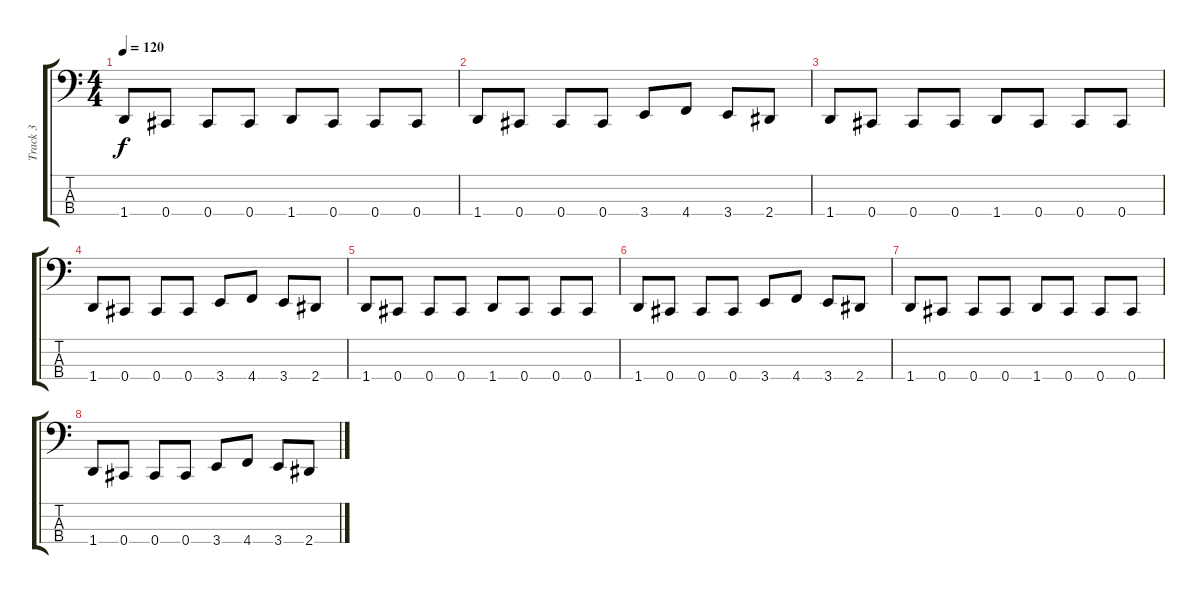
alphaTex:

\track ("Track 3" "Track 3") {instrument electricbassfinger}
\staff {score tabs}
\tuning (Gb2 Db2 Ab1 Db1) {hide}
\ts (4 4)
\tempo 120
\clef f4
\ks c
1.4.8{dy f} 0.4.8 0.4.8 0.4.8 1.4.8 0.4.8 0.4.8 0.4.8 |
1.4.8 0.4.8 0.4.8 0.4.8 3.4.8 4.4.8 3.4.8 2.4.8 |
1.4.8 0.4.8 0.4.8 0.4.8 1.4.8 0.4.8 0.4.8 0.4.8 |
1.4.8 0.4.8 0.4.8 0.4.8 3.4.8 4.4.8 3.4.8 2.4.8 |
1.4.8 0.4.8 0.4.8 0.4.8 1.4.8 0.4.8 0.4.8 0.4.8 |
1.4.8 0.4.8 0.4.8 0.4.8 3.4.8 4.4.8 3.4.8 2.4.8 |
1.4.8 0.4.8 0.4.8 0.4.8 1.4.8 0.4.8 0.4.8 0.4.8 |
1.4.8 0.4.8 0.4.8 0.4.8 3.4.8 4.4.8 3.4.8 2.4.8
